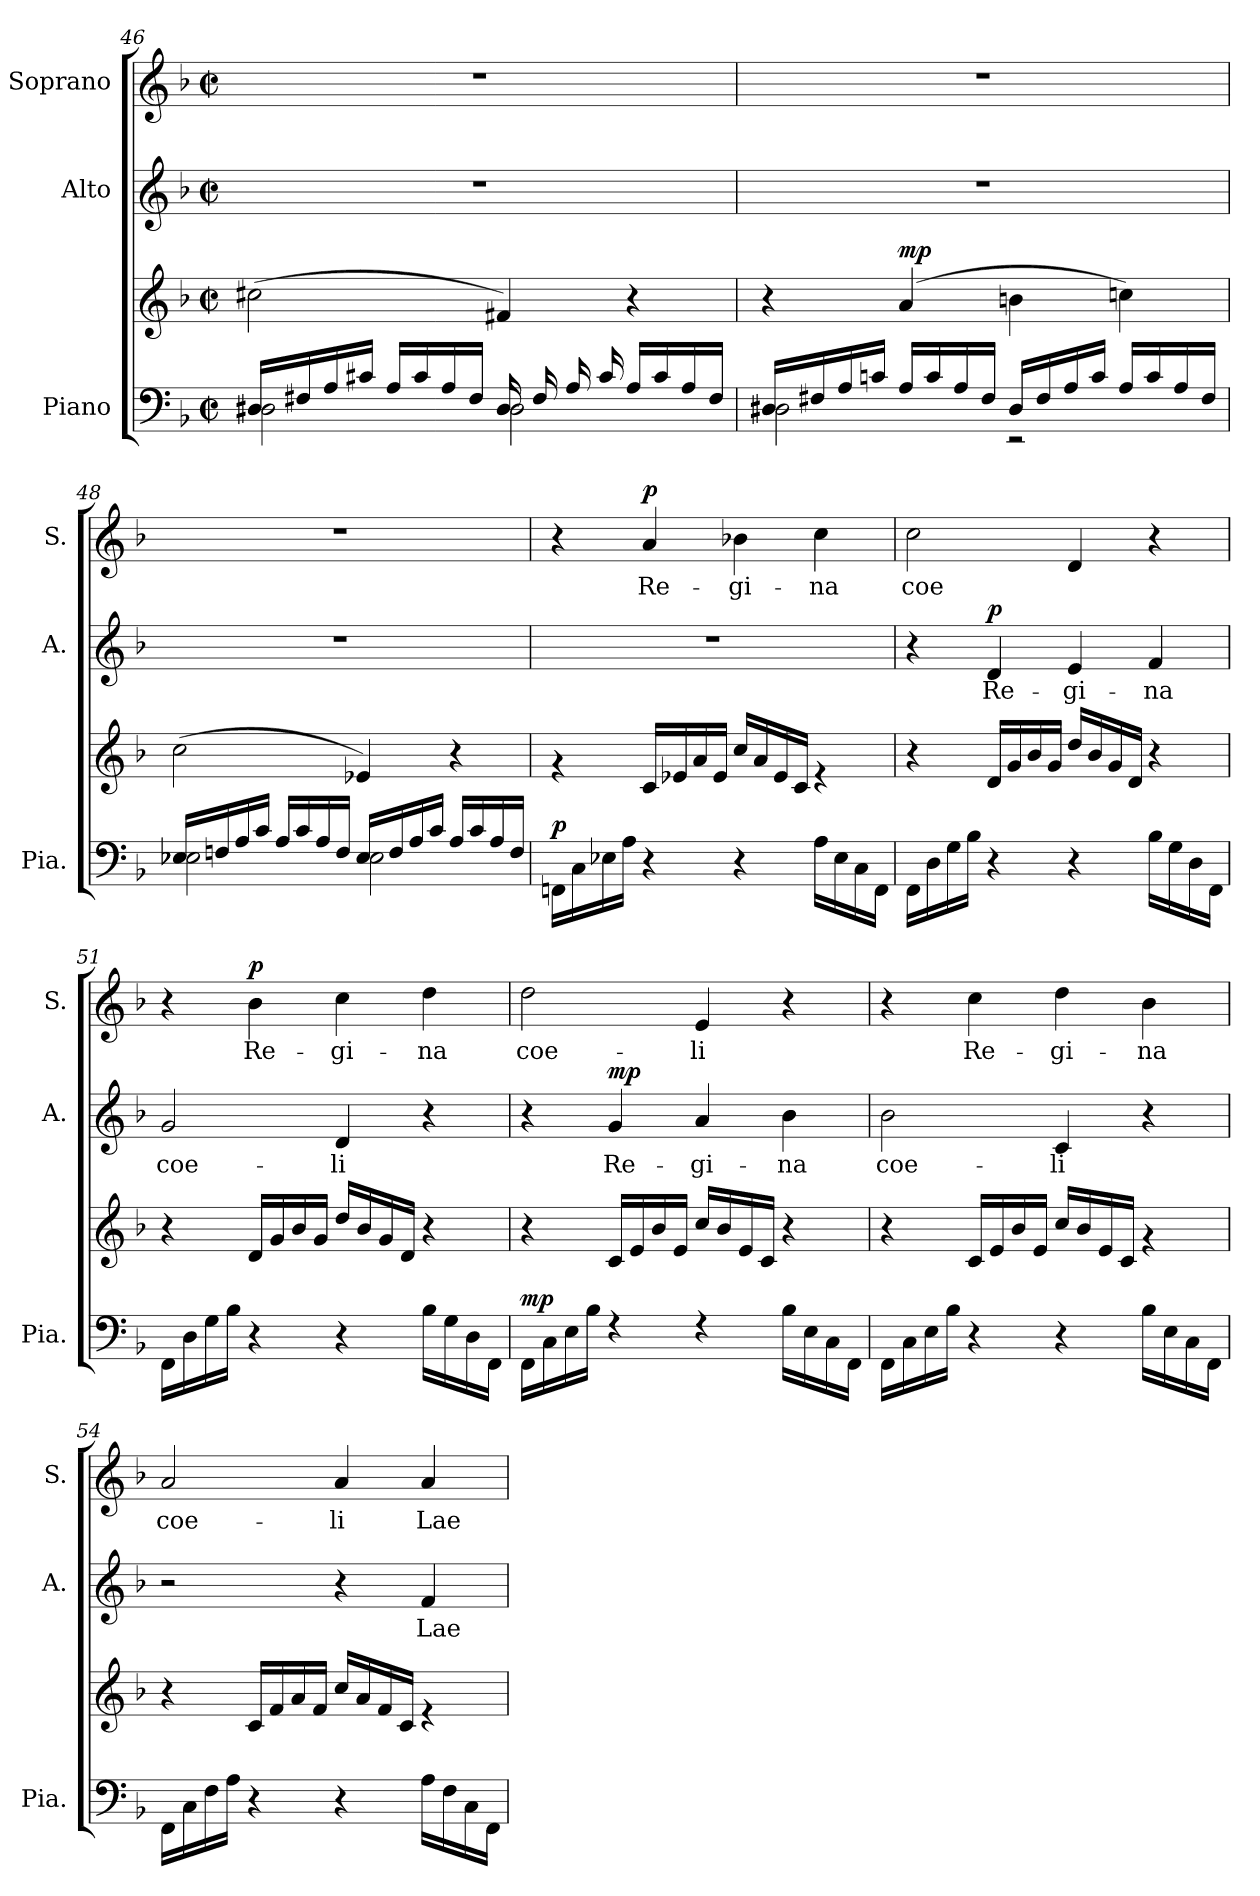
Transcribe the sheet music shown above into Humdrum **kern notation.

**kern	**kern	**dynam	**kern	**text	**dynam	**kern	**text	**dynam
*part3	*part3	*part3	*part2	*part2	*part2	*part1	*part1	*part1
*staff4	*staff3	*staff3/4	*staff2	*staff2	*staff2	*staff1	*staff1	*staff1
*I"Piano	*	*	*I"Alto	*	*	*I"Soprano	*	*
*I'Pia.	*	*	*I'A.	*	*	*I'S.	*	*
!!LO:LB:g=z
*clefF4	*clefG2	*	*clefG2	*	*	*clefG2	*	*
*k[b-]	*k[b-]	*	*k[b-]	*	*	*k[b-]	*	*
*M2/2	*M2/2	*	*M2/2	*	*	*M2/2	*	*
*met(c|)	*met(c|)	*	*met(c|)	*	*	*met(c|)	*	*
=46	=46	=46	=46	=46	=46	=46	=46	=46
*^	*	*	*	*	*	*	*	*
16D#X/LL	2D#\	(>2cc#X\	.	1r	.	.	1r	.	.
16F#X/	.	.	.	.	.	.	.	.	.
16A/	.	.	.	.	.	.	.	.	.
16c#X/JJ	.	.	.	.	.	.	.	.	.
16A/LL	.	.	.	.	.	.	.	.	.
16c#/	.	.	.	.	.	.	.	.	.
16A/	.	.	.	.	.	.	.	.	.
16F#/JJ	.	.	.	.	.	.	.	.	.
16D#/	2D#\	4f#X/)	.	.	.	.	.	.	.
16F#/	.	.	.	.	.	.	.	.	.
16A/	.	.	.	.	.	.	.	.	.
16c#/	.	.	.	.	.	.	.	.	.
16A/LL	.	4r	.	.	.	.	.	.	.
16c#/	.	.	.	.	.	.	.	.	.
16A/	.	.	.	.	.	.	.	.	.
16F#/JJ	.	.	.	.	.	.	.	.	.
=47	=47	=47	=47	=47	=47	=47	=47	=47	=47
16D#X/LL	2D#X\	4r	.	1r	.	.	1r	.	.
16F#X/	.	.	.	.	.	.	.	.	.
16A/	.	.	.	.	.	.	.	.	.
16cn/JJ	.	.	.	.	.	.	.	.	.
!	!	!	!LO:DY:a	!	!	!	!	!	!
16A/LL	.	(>4a/	mp	.	.	.	.	.	.
16c/	.	.	.	.	.	.	.	.	.
16A/	.	.	.	.	.	.	.	.	.
16F#/JJ	.	.	.	.	.	.	.	.	.
16D#/LL	2r	4bn\	.	.	.	.	.	.	.
16F#/	.	.	.	.	.	.	.	.	.
16A/	.	.	.	.	.	.	.	.	.
16c/JJ	.	.	.	.	.	.	.	.	.
16A/LL	.	4ccn\)	.	.	.	.	.	.	.
16c/	.	.	.	.	.	.	.	.	.
16A/	.	.	.	.	.	.	.	.	.
16F#/JJ	.	.	.	.	.	.	.	.	.
!!LO:LB:g=z
=48	=48	=48	=48	=48	=48	=48	=48	=48	=48
16E-X/LL	2E-X\	(>2cc\	.	1r	.	.	1r	.	.
16Fn/	.	.	.	.	.	.	.	.	.
16A/	.	.	.	.	.	.	.	.	.
16c/JJ	.	.	.	.	.	.	.	.	.
16A/LL	.	.	.	.	.	.	.	.	.
16c/	.	.	.	.	.	.	.	.	.
16A/	.	.	.	.	.	.	.	.	.
16F/JJ	.	.	.	.	.	.	.	.	.
16E-/LL	2E-\	4e-X/)	.	.	.	.	.	.	.
16F/	.	.	.	.	.	.	.	.	.
16A/	.	.	.	.	.	.	.	.	.
16c/JJ	.	.	.	.	.	.	.	.	.
16A/LL	.	4r	.	.	.	.	.	.	.
16c/	.	.	.	.	.	.	.	.	.
16A/	.	.	.	.	.	.	.	.	.
16F/JJ	.	.	.	.	.	.	.	.	.
*v	*v	*	*	*	*	*	*	*	*
=49	=49	=49	=49	=49	=49	=49	=49	=49
!	!	!LO:DY:a=2	!	!	!	!	!	!
16FFn\LL	4rg	p	1r	.	.	4r	.	.
16C\	.	.	.	.	.	.	.	.
16E-X\	.	.	.	.	.	.	.	.
16A\JJ	.	.	.	.	.	.	.	.
!	!	!	!	!	!	!	!LO:LY:b	!LO:DY:a
4r	16c/LL	.	.	.	.	4a/	Re-	p
.	16e-X/	.	.	.	.	.	.	.
.	16a/	.	.	.	.	.	.	.
.	16e-/JJ	.	.	.	.	.	.	.
!	!	!	!	!	!	!	!LO:LY:b	!
4r	16cc/LL	.	.	.	.	4b-X\	-gi-	.
.	16a/	.	.	.	.	.	.	.
.	16e-/	.	.	.	.	.	.	.
.	16c/JJ	.	.	.	.	.	.	.
!	!	!	!	!	!	!	!LO:LY:b	!
16A\LL	4re	.	.	.	.	4cc\	-na	.
16E-\	.	.	.	.	.	.	.	.
16C\	.	.	.	.	.	.	.	.
16FF\JJ	.	.	.	.	.	.	.	.
!!LO:PB:g=z
=50	=50	=50	=50	=50	=50	=50	=50	=50
!	!	!	!	!	!	!	!LO:LY:b	!
16FF\LL	4r	.	4r	.	.	2cc\	coe	.
16D\	.	.	.	.	.	.	.	.
16G\	.	.	.	.	.	.	.	.
16B-\JJ	.	.	.	.	.	.	.	.
!	!	!	!	!LO:LY:b	!LO:DY:a	!	!	!
4r	16d/LL	.	4d/	Re-	p	.	.	.
.	16g/	.	.	.	.	.	.	.
.	16b-/	.	.	.	.	.	.	.
.	16g/JJ	.	.	.	.	.	.	.
!	!	!	!	!LO:LY:b	!	!	!	!
4r	16dd/LL	.	4e/	-gi-	.	4d/	.	.
.	16b-/	.	.	.	.	.	.	.
.	16g/	.	.	.	.	.	.	.
.	16d/JJ	.	.	.	.	.	.	.
!	!	!	!	!LO:LY:b	!	!	!	!
16B-\LL	4r	.	4f/	-na	.	4r	.	.
16G\	.	.	.	.	.	.	.	.
16D\	.	.	.	.	.	.	.	.
16FF\JJ	.	.	.	.	.	.	.	.
=51	=51	=51	=51	=51	=51	=51	=51	=51
!	!	!	!	!LO:LY:b	!	!	!	!
16FF\LL	4r	.	2g/	coe-	.	4r	.	.
16D\	.	.	.	.	.	.	.	.
16G\	.	.	.	.	.	.	.	.
16B-\JJ	.	.	.	.	.	.	.	.
!	!	!	!	!	!	!	!LO:LY:b	!LO:DY:a
4r	16d/LL	.	.	.	.	4b-\	Re-	p
.	16g/	.	.	.	.	.	.	.
.	16b-/	.	.	.	.	.	.	.
.	16g/JJ	.	.	.	.	.	.	.
!	!	!	!	!LO:LY:b	!	!	!LO:LY:b	!
4r	16dd/LL	.	4d/	-li	.	4cc\	-gi-	.
.	16b-/	.	.	.	.	.	.	.
.	16g/	.	.	.	.	.	.	.
.	16d/JJ	.	.	.	.	.	.	.
!	!	!	!	!	!	!	!LO:LY:b	!
16B-\LL	4r	.	4r	.	.	4dd\	-na	.
16G\	.	.	.	.	.	.	.	.
16D\	.	.	.	.	.	.	.	.
16FF\JJ	.	.	.	.	.	.	.	.
=52	=52	=52	=52	=52	=52	=52	=52	=52
!	!	!LO:DY:a=2	!	!	!	!	!LO:LY:b	!
16FF\LL	4r	mp	4r	.	.	2dd\	coe-	.
16C\	.	.	.	.	.	.	.	.
16E\	.	.	.	.	.	.	.	.
16B-\JJ	.	.	.	.	.	.	.	.
!	!	!	!	!LO:LY:b	!LO:DY:a	!	!	!
4rF	16c/LL	.	4g/	Re-	mp	.	.	.
.	16e/	.	.	.	.	.	.	.
.	16b-/	.	.	.	.	.	.	.
.	16e/JJ	.	.	.	.	.	.	.
!	!	!	!	!LO:LY:b	!	!	!LO:LY:b	!
4rF	16cc/LL	.	4a/	-gi-	.	4e/	-li	.
.	16b-/	.	.	.	.	.	.	.
.	16e/	.	.	.	.	.	.	.
.	16c/JJ	.	.	.	.	.	.	.
!	!	!	!	!LO:LY:b	!	!	!	!
16B-\LL	4r	.	4b-\	-na	.	4r	.	.
16E\	.	.	.	.	.	.	.	.
16C\	.	.	.	.	.	.	.	.
16FF\JJ	.	.	.	.	.	.	.	.
!!LO:LB:g=z
=53	=53	=53	=53	=53	=53	=53	=53	=53
!	!	!	!	!LO:LY:b	!	!	!	!
16FF\LL	4r	.	2b-\	coe-	.	4r	.	.
16C\	.	.	.	.	.	.	.	.
16E\	.	.	.	.	.	.	.	.
16B-\JJ	.	.	.	.	.	.	.	.
!	!	!	!	!	!	!	!LO:LY:b	!
4r	16c/LL	.	.	.	.	4cc\	Re-	.
.	16e/	.	.	.	.	.	.	.
.	16b-/	.	.	.	.	.	.	.
.	16e/JJ	.	.	.	.	.	.	.
!	!	!	!	!LO:LY:b	!	!	!LO:LY:b	!
4r	16cc/LL	.	4c/	-li	.	4dd\	-gi-	.
.	16b-/	.	.	.	.	.	.	.
.	16e/	.	.	.	.	.	.	.
.	16c/JJ	.	.	.	.	.	.	.
!	!	!	!	!	!	!	!LO:LY:b	!
16B-\LL	4rg	.	4r	.	.	4b-\	-na	.
16E\	.	.	.	.	.	.	.	.
16C\	.	.	.	.	.	.	.	.
16FF\JJ	.	.	.	.	.	.	.	.
=54	=54	=54	=54	=54	=54	=54	=54	=54
!	!	!	!	!	!	!	!LO:LY:b	!
16FF\LL	4r	.	2r	.	.	2a/	coe-	.
16C\	.	.	.	.	.	.	.	.
16F\	.	.	.	.	.	.	.	.
16A\JJ	.	.	.	.	.	.	.	.
4r	16c/LL	.	.	.	.	.	.	.
.	16f/	.	.	.	.	.	.	.
.	16a/	.	.	.	.	.	.	.
.	16f/JJ	.	.	.	.	.	.	.
!	!	!	!	!	!	!	!LO:LY:b	!
4r	16cc/LL	.	4r	.	.	4a/	-li	.
.	16a/	.	.	.	.	.	.	.
.	16f/	.	.	.	.	.	.	.
.	16c/JJ	.	.	.	.	.	.	.
!	!	!	!	!LO:LY:b	!	!	!LO:LY:b	!
16A\LL	4re	.	4f/	Lae	.	4a/	Lae	.
16F\	.	.	.	.	.	.	.	.
16C\	.	.	.	.	.	.	.	.
16FF\JJ	.	.	.	.	.	.	.	.
=	=	=	=	=	=	=	=	=
*-	*-	*-	*-	*-	*-	*-	*-	*-
